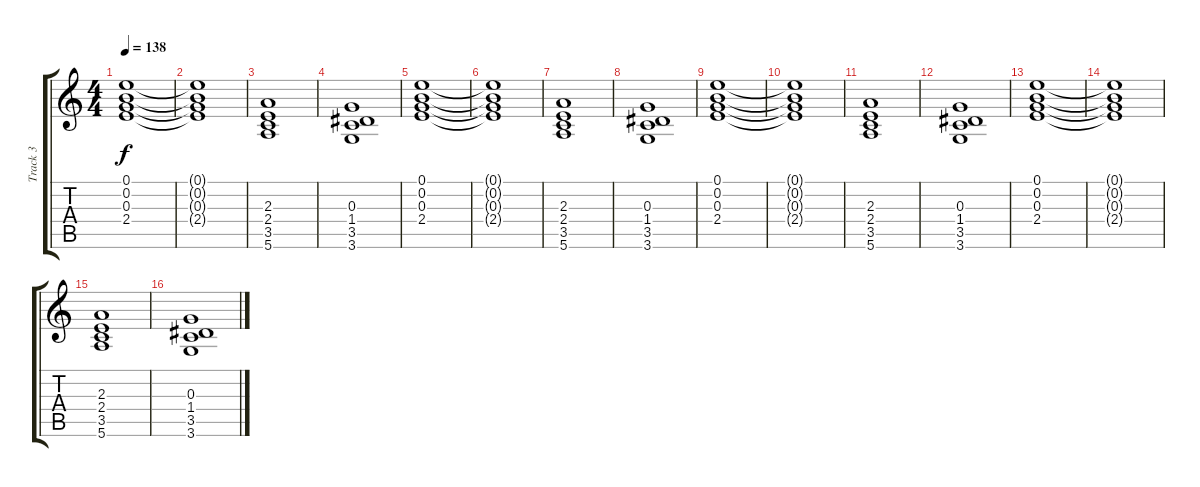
\track ("Track 3" "Track 3") {instrument choiraahs}
\staff {score tabs}
\tuning (E5 B4 G4 D4 A3 E3) {hide}
\ts (4 4)
\tempo 138
\clef g2
\ks c
(0.1 0.2 0.3 2.4).1{dy f} |
(0.1{t} 0.2{t} 0.3{t} 2.4{t}).1 |
(2.3 2.4 3.5 5.6).1 |
(0.3 1.4 3.5 3.6).1 |
(0.1 0.2 0.3 2.4).1 |
(0.1{t} 0.2{t} 0.3{t} 2.4{t}).1 |
(2.3 2.4 3.5 5.6).1 |
(0.3 1.4 3.5 3.6).1 |
(0.1 0.2 0.3 2.4).1 |
(0.1{t} 0.2{t} 0.3{t} 2.4{t}).1 |
(2.3 2.4 3.5 5.6).1 |
(0.3 1.4 3.5 3.6).1 |
(0.1 0.2 0.3 2.4).1 |
(0.1{t} 0.2{t} 0.3{t} 2.4{t}).1 |
(2.3 2.4 3.5 5.6).1 |
(0.3 1.4 3.5 3.6).1
